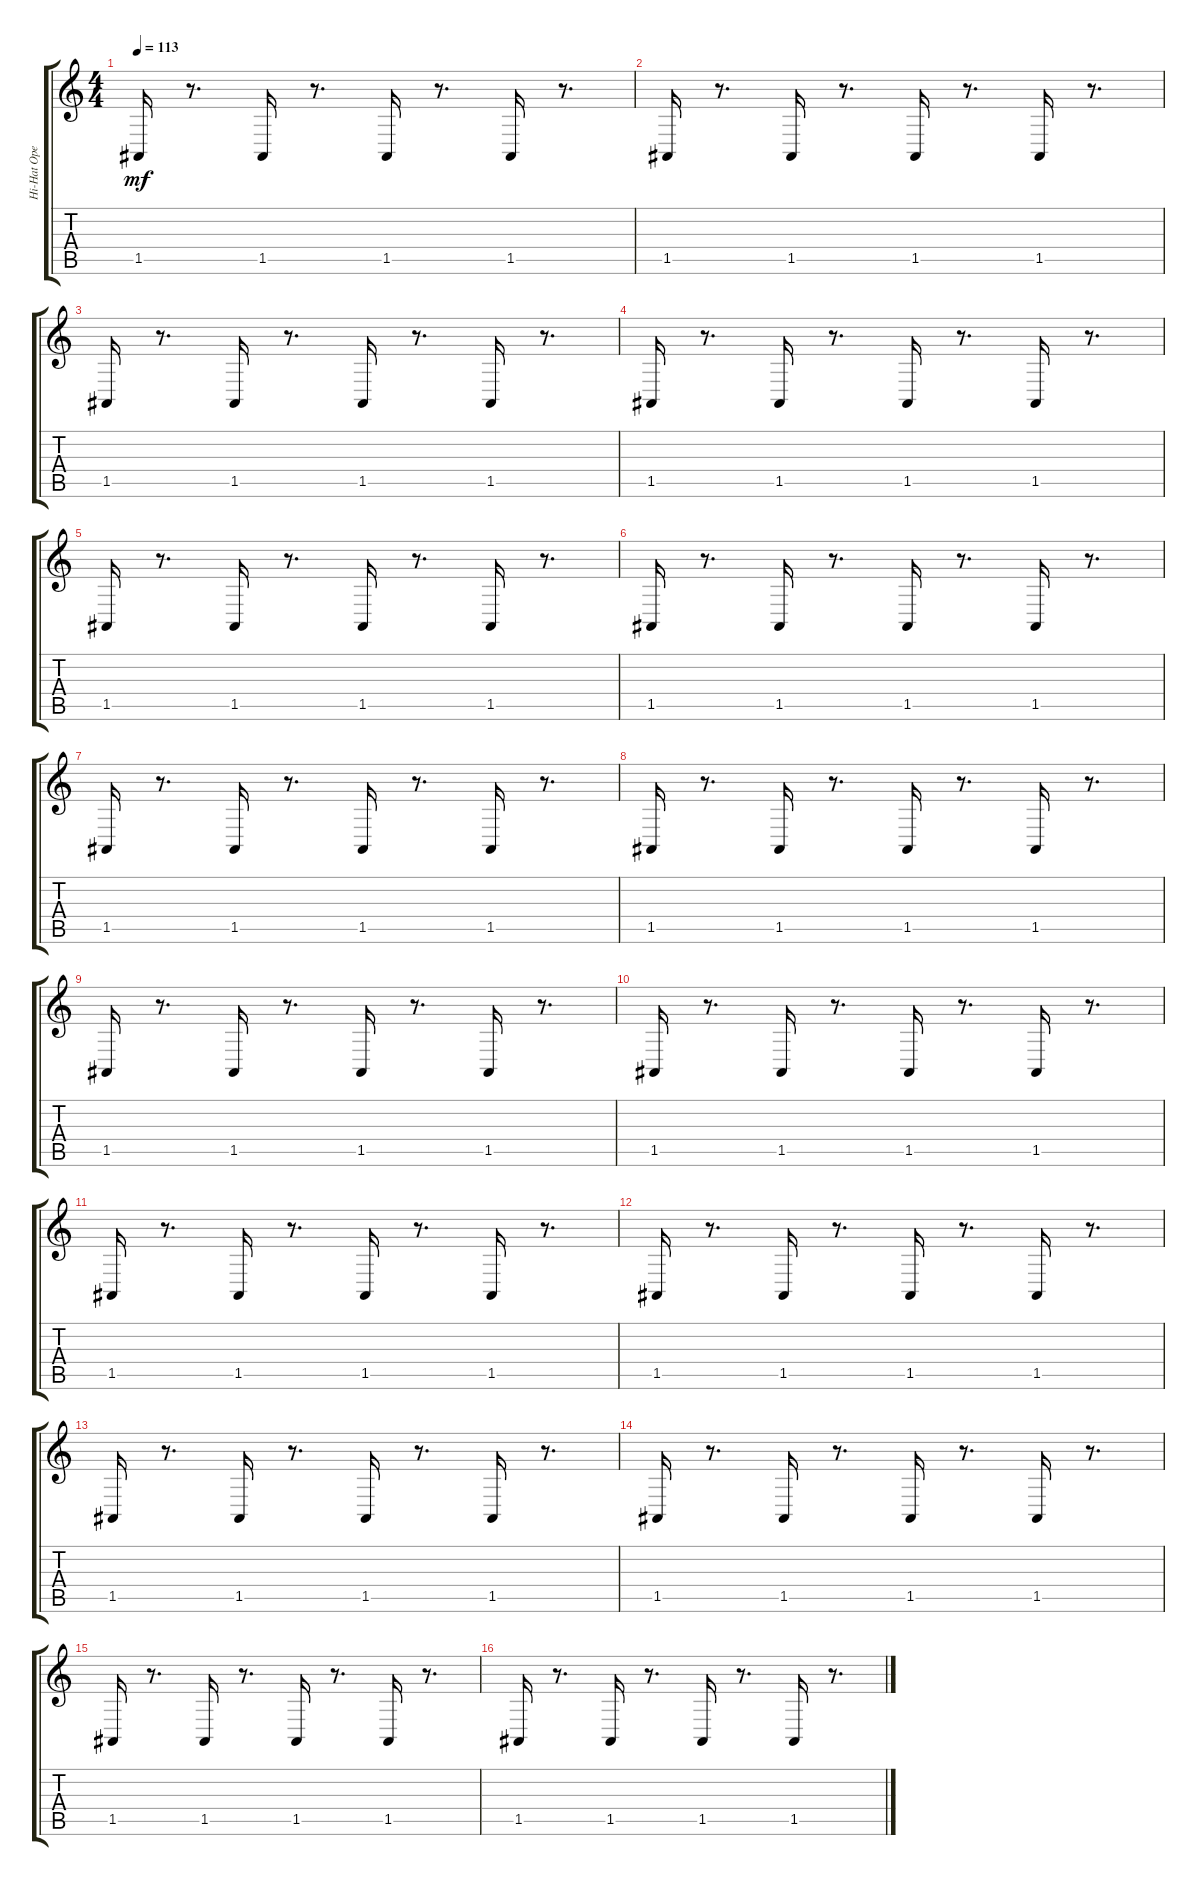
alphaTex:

\track ("Hi-Hat Open" "Hi-Hat Ope") {instrument acousticgrandpiano}
\staff {score tabs}
\tuning (E4 B3 G3 D3 A2 E2) {hide}
\ts (4 4)
\tempo 113
\clef g2
\ks c
1.5.16{dy mf} r.8{d} 1.5.16 r.8{d} 1.5.16 r.8{d} 1.5.16 r.8{d} |
1.5.16 r.8{d} 1.5.16 r.8{d} 1.5.16 r.8{d} 1.5.16 r.8{d} |
1.5.16 r.8{d} 1.5.16 r.8{d} 1.5.16 r.8{d} 1.5.16 r.8{d} |
1.5.16 r.8{d} 1.5.16 r.8{d} 1.5.16 r.8{d} 1.5.16 r.8{d} |
1.5.16 r.8{d} 1.5.16 r.8{d} 1.5.16 r.8{d} 1.5.16 r.8{d} |
1.5.16 r.8{d} 1.5.16 r.8{d} 1.5.16 r.8{d} 1.5.16 r.8{d} |
1.5.16 r.8{d} 1.5.16 r.8{d} 1.5.16 r.8{d} 1.5.16 r.8{d} |
1.5.16 r.8{d} 1.5.16 r.8{d} 1.5.16 r.8{d} 1.5.16 r.8{d} |
1.5.16 r.8{d} 1.5.16 r.8{d} 1.5.16 r.8{d} 1.5.16 r.8{d} |
1.5.16 r.8{d} 1.5.16 r.8{d} 1.5.16 r.8{d} 1.5.16 r.8{d} |
1.5.16 r.8{d} 1.5.16 r.8{d} 1.5.16 r.8{d} 1.5.16 r.8{d} |
1.5.16 r.8{d} 1.5.16 r.8{d} 1.5.16 r.8{d} 1.5.16 r.8{d} |
1.5.16 r.8{d} 1.5.16 r.8{d} 1.5.16 r.8{d} 1.5.16 r.8{d} |
1.5.16 r.8{d} 1.5.16 r.8{d} 1.5.16 r.8{d} 1.5.16 r.8{d} |
1.5.16 r.8{d} 1.5.16 r.8{d} 1.5.16 r.8{d} 1.5.16 r.8{d} |
1.5.16 r.8{d} 1.5.16 r.8{d} 1.5.16 r.8{d} 1.5.16 r.8{d}
